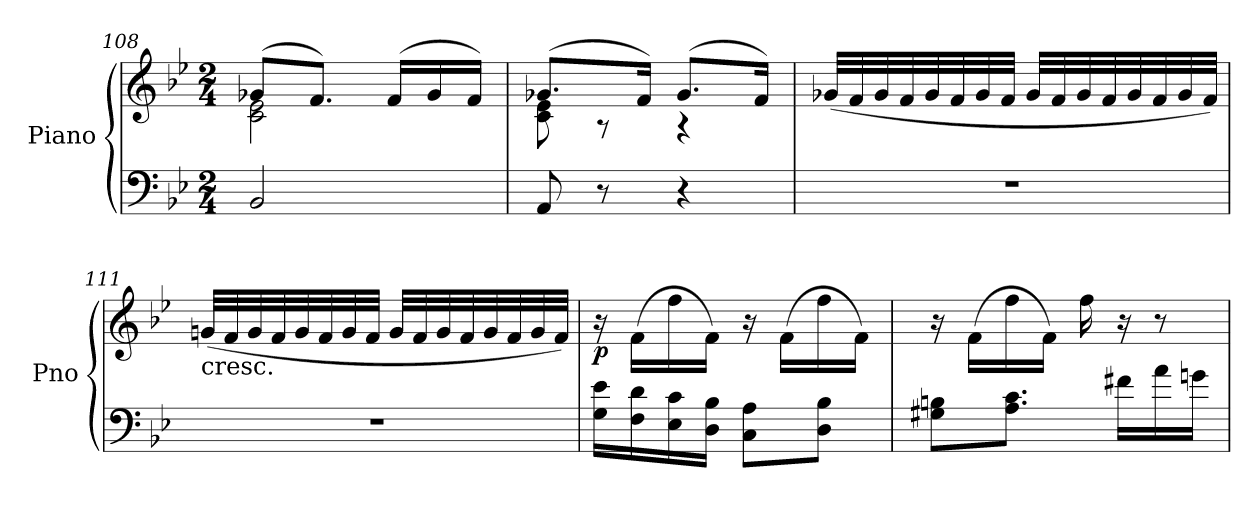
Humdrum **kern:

**kern	**kern	**dynam
*part1	*part1	*part1
*staff2	*staff1	*staff1/2
*I"Piano	*	*
*I'Pno	*	*
*clefF4	*clefG2	*
*k[b-e-]	*k[b-e-]	*
*B-:	*B-:	*
*M2/4	*M2/4	*
=108	=108	=108
*	*^	*
2BB-/	(>8g-X/L	2c\ 2e-\	.
.	8.f/J)	.	.
.	(>16f/LL	.	.
.	16g-/	.	.
.	16f/JJ)	.	.
=109	=109	=109	=109
8AA/	(>8.g-X/L	8c\ 8e-\	.
8r	.	8rA	.
.	16f/Jk)	.	.
4r	(>8.g-/L	4rA	.
.	16f/Jk)	.	.
*	*v	*v	*
!!LO:LB:g=z
=110	=110	=110
2r	(<32g-X/LLL	.
.	32f/	.
.	32g-/	.
.	32f/	.
.	32g-/	.
.	32f/	.
.	32g-/	.
.	32f/JJJ	.
.	32g-/LLL	.
.	32f/	.
.	32g-/	.
.	32f/	.
.	32g-/	.
.	32f/	.
.	32g-/	.
.	32f/JJJ)	.
=111	=111	=111
!	!LO:TX:b:t=cresc.	!
2r	(<32gn/LLL	.
.	32f/	.
.	32g/	.
.	32f/	.
.	32g/	.
.	32f/	.
.	32g/	.
.	32f/JJJ	.
.	32g/LLL	.
.	32f/	.
.	32g/	.
.	32f/	.
.	32g/	.
.	32f/	.
.	32g/	.
.	32f/JJJ)	.
=112	=112	=112
!	!	!LO:DY:b
16G\ 16e-\LL	16r	p
16F\ 16d\	(>16f\LL	.
16E-\ 16c\	16ff\	.
16D\ 16B-\JJ	16f\JJ)	.
8C\ 8A\L	16r	.
.	(>16f\LL	.
8D\ 8B-\J	16ff\	.
.	16f\JJ)	.
!!LO:LB:g=z
=113	=113	=113
8G#X\ 8Bn\L	16r	.
.	(>16f\LL	.
8.A\ 8.c\J	16ff\	.
.	16f\JJ)	.
.	16ff\	.
16f#X\LL	16r	.
16a\	8r	.
16gn\JJ	.	.
=	=	=
*-	*-	*-
